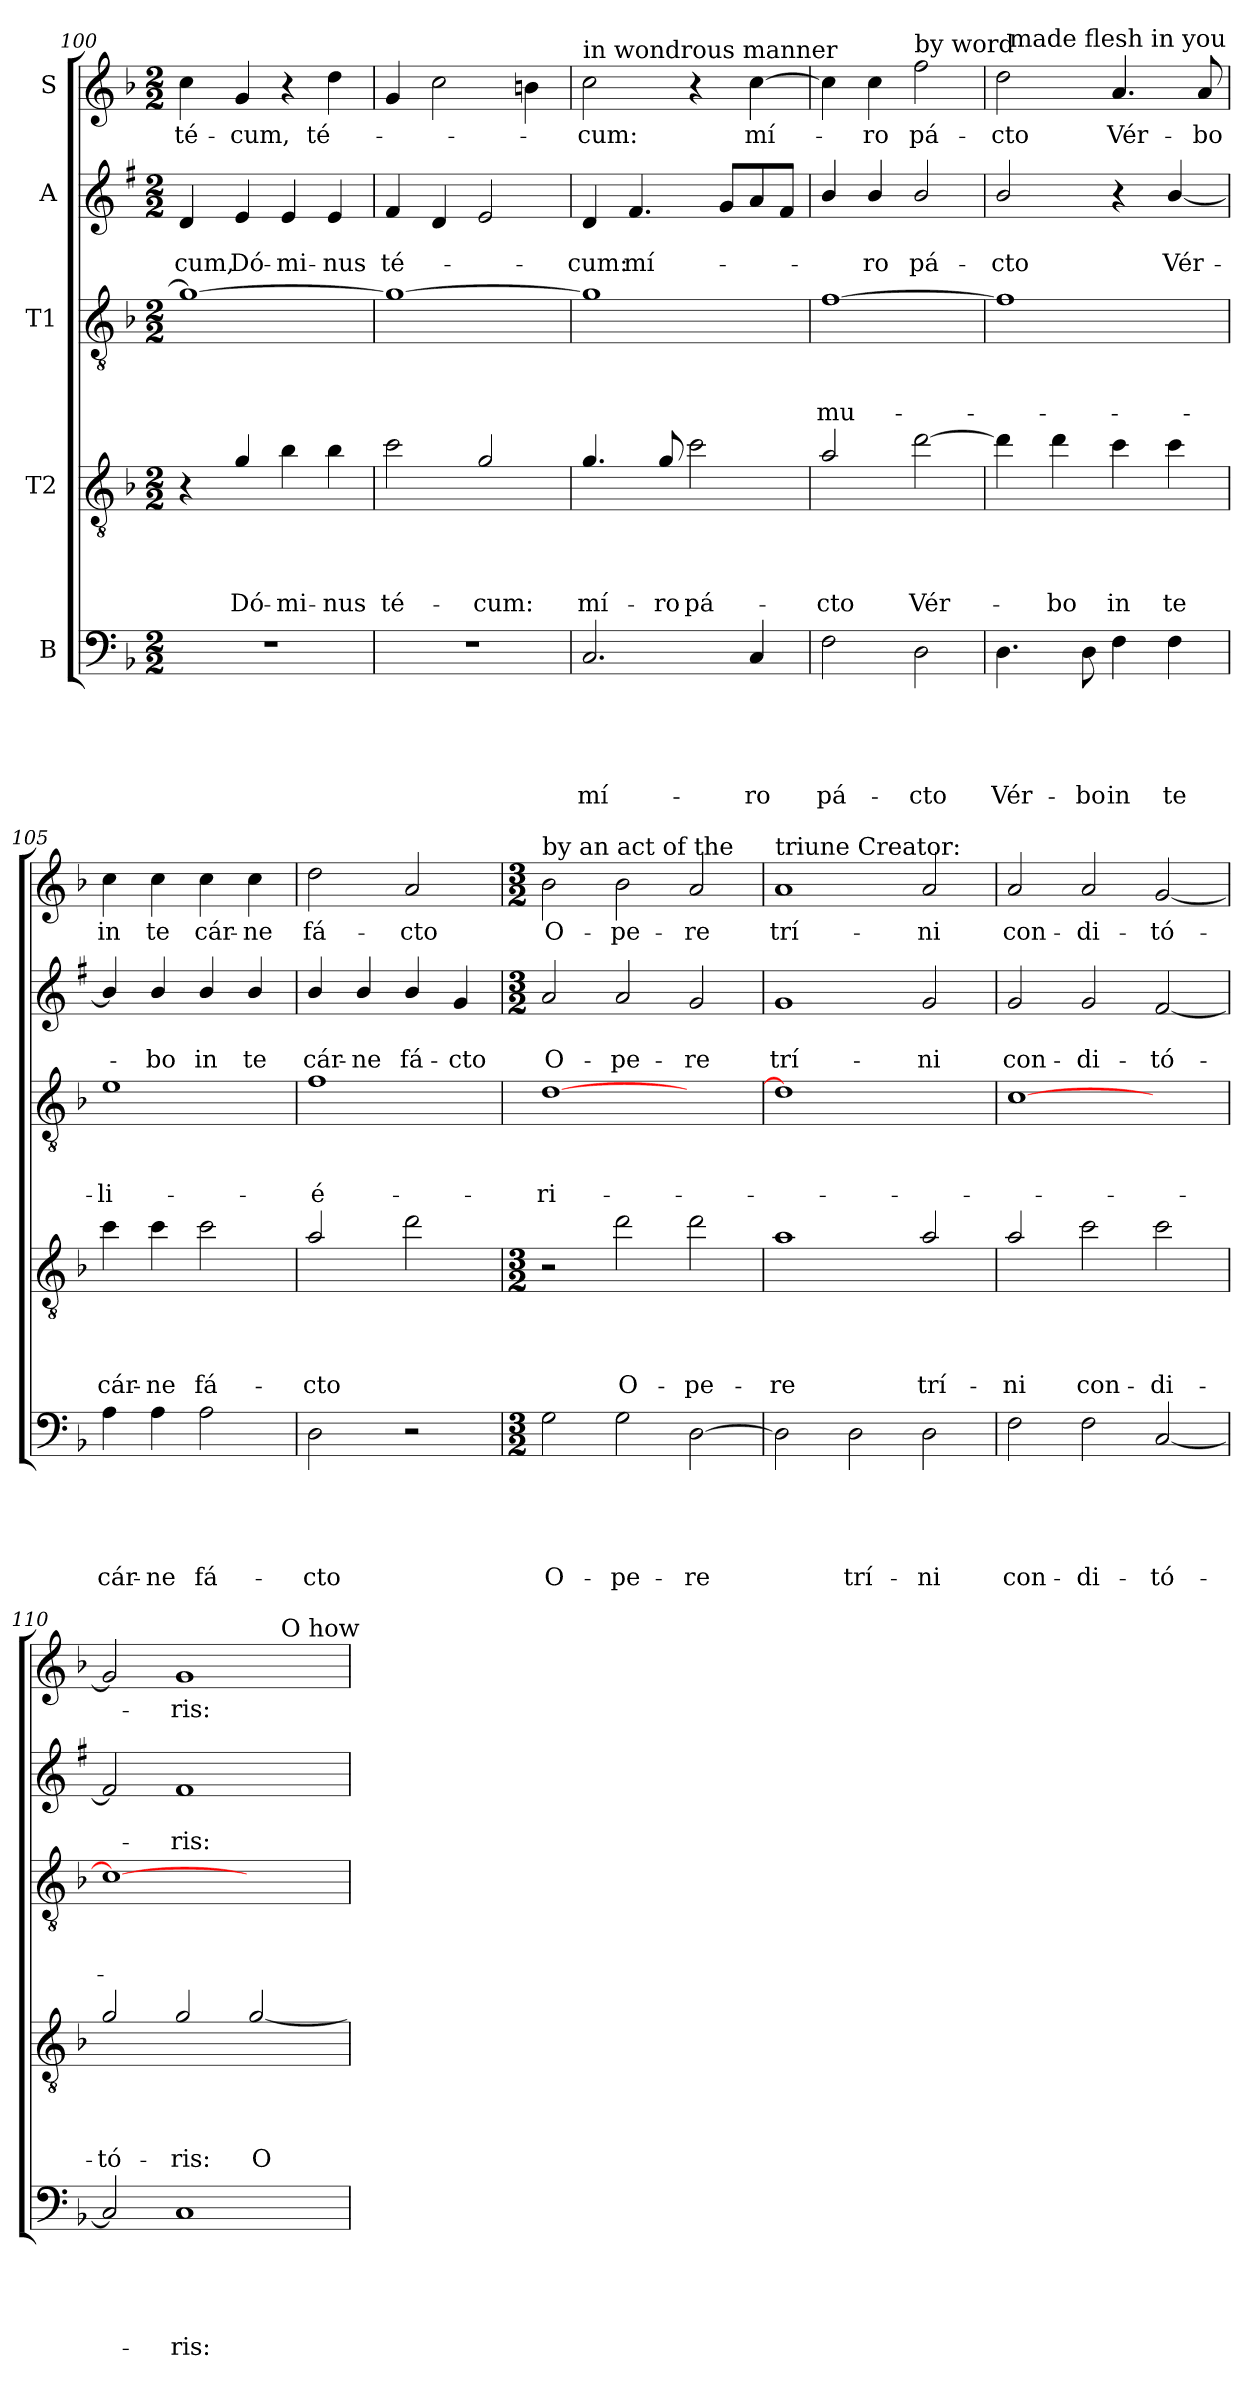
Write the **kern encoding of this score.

**kern	**text	**text	**text	**text	**text	**kern	**text	**text	**text	**text	**kern	**text	**text	**text	**kern	**text	**text	**kern	**text
*part5	*part5	*part5	*part5	*part5	*part5	*part4	*part4	*part4	*part4	*part4	*part3	*part3	*part3	*part3	*part2	*part2	*part2	*part1	*part1
*staff5	*staff5	*staff5	*staff5	*staff5	*staff5	*staff4	*staff4	*staff4	*staff4	*staff4	*staff3	*staff3	*staff3	*staff3	*staff2	*staff2	*staff2	*staff1	*staff1
*I"B	*	*	*	*	*	*I"T2	*	*	*	*	*I"T1	*	*	*	*I"A	*	*	*I"S	*
*clefF4	*	*	*	*	*	*clefGv2	*	*	*	*	*clefGv2	*	*	*	*clefG2	*	*	*clefG2	*
*	*	*	*	*	*	*ITrd8c14	*	*	*	*	*	*	*	*	*ITrd1c2	*	*	*	*
*k[b-]	*	*	*	*	*	*k[b-]	*	*	*	*	*k[b-]	*	*	*	*k[b-]	*	*	*k[b-]	*
*F:	*	*	*	*	*	*F:	*	*	*	*	*F:	*	*	*	*F:	*	*	*F:	*
*M2/2	*	*	*	*	*	*M2/2	*	*	*	*	*M2/2	*	*	*	*M2/2	*	*	*M2/2	*
=100	=100	=100	=100	=100	=100	=100	=100	=100	=100	=100	=100	=100	=100	=100	=100	=100	=100	=100	=100
!	!	!	!	!	!	!	!	!	!	!	!	!	!	!	!	!	!LO:LY:b	!	!LO:LY:b
1r	.	.	.	.	.	4r	.	.	.	.	1g_	.	.	.	4c/	.	-cum,	4cc\	té-
!	!	!	!	!	!	!	!	!	!	!LO:LY:b	!	!	!	!	!	!	!LO:LY:b	!	!LO:LY:b
.	.	.	.	.	.	4G/	.	.	.	Dó-	.	.	.	.	4d/	.	Dó-	4g/	-cum,
!	!	!	!	!	!	!	!	!	!	!LO:LY:b	!	!	!	!	!	!	!LO:LY:b	!	!
.	.	.	.	.	.	4B-\	.	.	.	-mi-	.	.	.	.	4d/	.	-mi-	4r	.
!	!	!	!	!	!	!	!	!	!	!LO:LY:b	!	!	!	!	!	!	!LO:LY:b	!	!LO:LY:b
.	.	.	.	.	.	4B-\	.	.	.	-nus	.	.	.	.	4d/	.	-nus	4dd\	té-
=101	=101	=101	=101	=101	=101	=101	=101	=101	=101	=101	=101	=101	=101	=101	=101	=101	=101	=101	=101
!	!	!	!	!	!	!	!	!	!	!LO:LY:b	!	!	!	!	!	!	!LO:LY:b	!	!
1r	.	.	.	.	.	2c\	.	.	.	té-	1g_	.	.	.	4e/	.	té-	4g/	.
.	.	.	.	.	.	.	.	.	.	.	.	.	.	.	4c/	.	.	2cc\	.
!	!	!	!	!	!	!	!	!	!	!LO:LY:b	!	!	!	!	!	!	!	!	!
.	.	.	.	.	.	2G/	.	.	.	-cum:	.	.	.	.	2d/	.	.	.	.
.	.	.	.	.	.	.	.	.	.	.	.	.	.	.	.	.	.	4b\	.
=102	=102	=102	=102	=102	=102	=102	=102	=102	=102	=102	=102	=102	=102	=102	=102	=102	=102	=102	=102
!	!	!	!	!	!	!	!	!	!	!	!	!	!	!	!	!	!	!LO:TX:a:t=in wondrous manner	!
!	!	!	!	!	!LO:LY:b	!	!	!	!	!LO:LY:b	!	!	!	!	!	!	!LO:LY:b	!	!LO:LY:b
2.C/	.	.	.	.	mí-	4.G/	.	.	.	mí-	1g]	.	.	.	4c/	.	-cum:	2cc\	-cum:
!	!	!	!	!	!	!	!	!	!	!	!	!	!	!	!	!	!LO:LY:b	!	!
.	.	.	.	.	.	.	.	.	.	.	.	.	.	.	4.e/	.	mí-	.	.
!	!	!	!	!	!	!	!	!	!	!LO:LY:b	!	!	!	!	!	!	!	!	!
.	.	.	.	.	.	8G/	.	.	.	-ro	.	.	.	.	.	.	.	.	.
!	!	!	!	!	!	!	!	!	!	!LO:LY:b	!	!	!	!	!	!	!	!	!
.	.	.	.	.	.	2c\	.	.	.	pá-	.	.	.	.	.	.	.	4r	.
.	.	.	.	.	.	.	.	.	.	.	.	.	.	.	8f/L	.	.	.	.
!	!	!	!	!	!LO:LY:b	!	!	!	!	!	!	!	!	!	!	!	!	!	!LO:LY:b
4C/	.	.	.	.	-ro	.	.	.	.	.	.	.	.	.	8g/	.	.	[4cc\	mí-
.	.	.	.	.	.	.	.	.	.	.	.	.	.	.	8e/J	.	.	.	.
=103	=103	=103	=103	=103	=103	=103	=103	=103	=103	=103	=103	=103	=103	=103	=103	=103	=103	=103	=103
!	!	!	!	!	!LO:LY:b	!	!	!	!	!LO:LY:b	!	!	!	!LO:LY:b	!	!	!	!	!
2F\	.	.	.	.	pá-	2A/	.	.	.	-cto	[1f	.	.	mu-	4a/	.	.	4cc\]	.
!	!	!	!	!	!	!	!	!	!	!	!	!	!	!	!	!	!LO:LY:b	!	!LO:LY:b
.	.	.	.	.	.	.	.	.	.	.	.	.	.	.	4a/	.	-ro	4cc\	-ro
!	!	!	!	!	!	!	!	!	!	!	!	!	!	!	!	!	!	!LO:TX:a:t=by word	!
!	!	!	!	!	!LO:LY:b	!	!	!	!	!LO:LY:b	!	!	!	!	!	!	!LO:LY:b	!	!LO:LY:b
2D\	.	.	.	.	-cto	[2d\	.	.	.	Vér-	.	.	.	.	2a/	.	pá-	2ff\	pá-
=104	=104	=104	=104	=104	=104	=104	=104	=104	=104	=104	=104	=104	=104	=104	=104	=104	=104	=104	=104
!	!	!	!	!	!LO:LY:b	!	!	!	!	!	!	!	!	!	!	!	!LO:LY:b	!	!LO:LY:b
*	*	*	*	*	*	*	*	*	*	*	*	*	*	*	*	*	*	*^	*
4.D\	.	.	.	.	Vér-	4d\]	.	.	.	.	1f]	.	.	.	2a/	.	-cto	2dd\	32ryy	-cto
!	!	!	!	!	!	!	!	!	!	!	!	!	!	!	!	!	!	!	!LO:TX:a:t=made flesh in you	!
.	.	.	.	.	.	.	.	.	.	.	.	.	.	.	.	.	.	.	2ryy	.
!	!	!	!	!	!	!	!	!	!	!LO:LY:b	!	!	!	!	!	!	!	!	!	!
.	.	.	.	.	.	4d\	.	.	.	-bo	.	.	.	.	.	.	.	.	.	.
!	!	!	!	!	!LO:LY:b	!	!	!	!	!	!	!	!	!	!	!	!	!	!	!
8D\	.	.	.	.	-bo	.	.	.	.	.	.	.	.	.	.	.	.	.	.	.
!	!	!	!	!	!LO:LY:b	!	!	!	!	!LO:LY:b	!	!	!	!	!	!	!	!	!	!LO:LY:b
4F\	.	.	.	.	in	4c\	.	.	.	in	.	.	.	.	4r	.	.	4.a/	.	Vér-
.	.	.	.	.	.	.	.	.	.	.	.	.	.	.	.	.	.	.	4...ryy	.
!	!	!	!	!	!LO:LY:b	!	!	!	!	!LO:LY:b	!	!	!	!	!	!	!LO:LY:b	!	!	!
4F\	.	.	.	.	te	4c\	.	.	.	te	.	.	.	.	[4a/	.	Vér-	.	.	.
!	!	!	!	!	!	!	!	!	!	!	!	!	!	!	!	!	!	!	!	!LO:LY:b
.	.	.	.	.	.	.	.	.	.	.	.	.	.	.	.	.	.	8a/	.	-bo
!!LO:LB:g=z
=105	=105	=105	=105	=105	=105	=105	=105	=105	=105	=105	=105	=105	=105	=105	=105	=105	=105	=105	=105	=105
!	!	!	!	!	!LO:LY:b	!	!	!	!	!LO:LY:b	!	!	!	!LO:LY:b	!	!	!	!	!	!LO:LY:b
*	*	*	*	*	*	*	*	*	*	*	*	*	*	*	*	*	*	*v	*v	*
4A\	.	.	.	.	cár-	4c\	.	.	.	cár-	1e	.	.	-li-	4a/]	.	.	4cc\	in
!	!	!	!	!	!LO:LY:b	!	!	!	!	!LO:LY:b	!	!	!	!	!	!	!LO:LY:b	!	!LO:LY:b
4A\	.	.	.	.	-ne	4c\	.	.	.	-ne	.	.	.	.	4a/	.	-bo	4cc\	te
!	!	!	!	!	!LO:LY:b	!	!	!	!	!LO:LY:b	!	!	!	!	!	!	!LO:LY:b	!	!LO:LY:b
2A\	.	.	.	.	fá-	2c\	.	.	.	fá-	.	.	.	.	4a/	.	in	4cc\	cár-
!	!	!	!	!	!	!	!	!	!	!	!	!	!	!	!	!	!LO:LY:b	!	!LO:LY:b
.	.	.	.	.	.	.	.	.	.	.	.	.	.	.	4a/	.	te	4cc\	-ne
=106	=106	=106	=106	=106	=106	=106	=106	=106	=106	=106	=106	=106	=106	=106	=106	=106	=106	=106	=106
!	!	!	!	!	!LO:LY:b	!	!	!	!	!LO:LY:b	!	!	!	!LO:LY:b	!	!	!LO:LY:b	!	!LO:LY:b
2D\	.	.	.	.	-cto	2A/	.	.	.	-cto	1f	.	.	-é-	4a/	.	cár-	2dd\	fá-
!	!	!	!	!	!	!	!	!	!	!	!	!	!	!	!	!	!LO:LY:b	!	!
.	.	.	.	.	.	.	.	.	.	.	.	.	.	.	4a/	.	-ne	.	.
!	!	!	!	!	!	!	!	!	!	!	!	!	!	!	!	!	!LO:LY:b	!	!LO:LY:b
2r	.	.	.	.	.	2d\	.	.	.	.	.	.	.	.	4a/	.	fá-	2a/	-cto
!	!	!	!	!	!	!	!	!	!	!	!	!	!	!	!	!	!LO:LY:b	!	!
.	.	.	.	.	.	.	.	.	.	.	.	.	.	.	4f/	.	-cto	.	.
=107	=107	=107	=107	=107	=107	=107	=107	=107	=107	=107	=107	=107	=107	=107	=107	=107	=107	=107	=107
*M3/2	*	*	*	*	*	*M3/2	*	*	*	*	*	*	*	*	*M3/2	*	*	*M3/2	*
!	!	!	!	!	!	!	!	!	!	!	!	!	!	!	!	!	!	!LO:TX:a:t=by an act of the	!
!	!	!	!	!	!LO:LY:b	!	!	!	!	!	!	!	!	!LO:LY:b	!	!	!LO:LY:b	!	!LO:LY:b
2G\	.	.	.	.	O-	2r	.	.	.	.	[1d	.	.	-ri-	2g/	.	O-	2b-\	O-
!	!	!	!	!	!LO:LY:b	!	!	!	!	!LO:LY:b	!	!	!	!	!	!	!LO:LY:b	!	!LO:LY:b
2G\	.	.	.	.	-pe-	2d\	.	.	.	O-	.	.	.	.	2g/	.	-pe-	2b-\	-pe-
!	!	!	!	!	!LO:LY:b	!	!	!	!	!LO:LY:b	!	!	!	!	!	!	!LO:LY:b	!	!LO:LY:b
[2D\	.	.	.	.	-re	2d\	.	.	.	-pe-	2ryy	.	.	.	2f/	.	-re	2a/	-re
=108	=108	=108	=108	=108	=108	=108	=108	=108	=108	=108	=108	=108	=108	=108	=108	=108	=108	=108	=108
!	!	!	!	!	!	!	!	!	!	!	!	!	!	!	!	!	!	!LO:TX:a:t=triune Creator&colon;	!
!	!	!	!	!	!	!	!	!	!	!LO:LY:b	!	!	!	!	!	!	!LO:LY:b	!	!LO:LY:b
2D\]	.	.	.	.	.	1A	.	.	.	-re	1d]	.	.	.	1f	.	trí-	1a	trí-
!	!	!	!	!	!LO:LY:b	!	!	!	!	!	!	!	!	!	!	!	!	!	!
2D\	.	.	.	.	trí-	.	.	.	.	.	.	.	.	.	.	.	.	.	.
!	!	!	!	!	!LO:LY:b	!	!	!	!	!LO:LY:b	!	!	!	!	!	!	!LO:LY:b	!	!LO:LY:b
2D\	.	.	.	.	-ni	2A/	.	.	.	trí-	2ryy	.	.	.	2f/	.	-ni	2a/	-ni
=109	=109	=109	=109	=109	=109	=109	=109	=109	=109	=109	=109	=109	=109	=109	=109	=109	=109	=109	=109
!	!	!	!	!	!LO:LY:b	!	!	!	!	!LO:LY:b	!	!	!	!	!	!	!LO:LY:b	!	!LO:LY:b
2F\	.	.	.	.	con-	2A/	.	.	.	-ni	[1c	.	.	.	2f/	.	con-	2a/	con-
!	!	!	!	!	!LO:LY:b	!	!	!	!	!LO:LY:b	!	!	!	!	!	!	!LO:LY:b	!	!LO:LY:b
2F\	.	.	.	.	-di-	2c\	.	.	.	con-	.	.	.	.	2f/	.	-di-	2a/	-di-
!	!	!	!	!	!LO:LY:b	!	!	!	!	!LO:LY:b	!	!	!	!	!	!	!LO:LY:b	!	!LO:LY:b
[2C/	.	.	.	.	-tó-	2c\	.	.	.	-di-	2ryy	.	.	.	[2e/	.	-tó-	[2g/	-tó-
!!LO:PB:g=z
=110	=110	=110	=110	=110	=110	=110	=110	=110	=110	=110	=110	=110	=110	=110	=110	=110	=110	=110	=110
!	!	!	!	!	!	!	!	!	!	!LO:LY:b	!	!	!	!	!	!	!	!	!
*	*	*	*	*	*	*	*	*	*	*	*	*	*	*	*	*	*	*^	*
2C/]	.	.	.	.	.	2G/	.	.	.	-tó-	1c_	.	.	.	2e/]	.	.	2g/]	1ryy	.
!	!	!	!	!	!LO:LY:b	!	!	!	!	!LO:LY:b	!	!	!	!	!	!	!LO:LY:b	!	!	!LO:LY:b
1C	.	.	.	.	-ris:	2G/	.	.	.	-ris:	.	.	.	.	1e	.	-ris:	1g	.	-ris:
!	!	!	!	!	!	!	!	!	!	!LO:LY:b	!	!	!	!	!	!	!	!	!	!
.	.	.	.	.	.	[2G/	.	.	.	O	2ryy	.	.	.	.	.	.	.	8ryy	.
!	!	!	!	!	!	!	!	!	!	!	!	!	!	!	!	!	!	!	!LO:TX:a:t=O how	!
.	.	.	.	.	.	.	.	.	.	.	.	.	.	.	.	.	.	.	4.ryy	.
*	*	*	*	*	*	*	*	*	*	*	*	*	*	*	*	*	*	*v	*v	*
=	=	=	=	=	=	=	=	=	=	=	=	=	=	=	=	=	=	=	=
*-	*-	*-	*-	*-	*-	*-	*-	*-	*-	*-	*-	*-	*-	*-	*-	*-	*-	*-	*-
